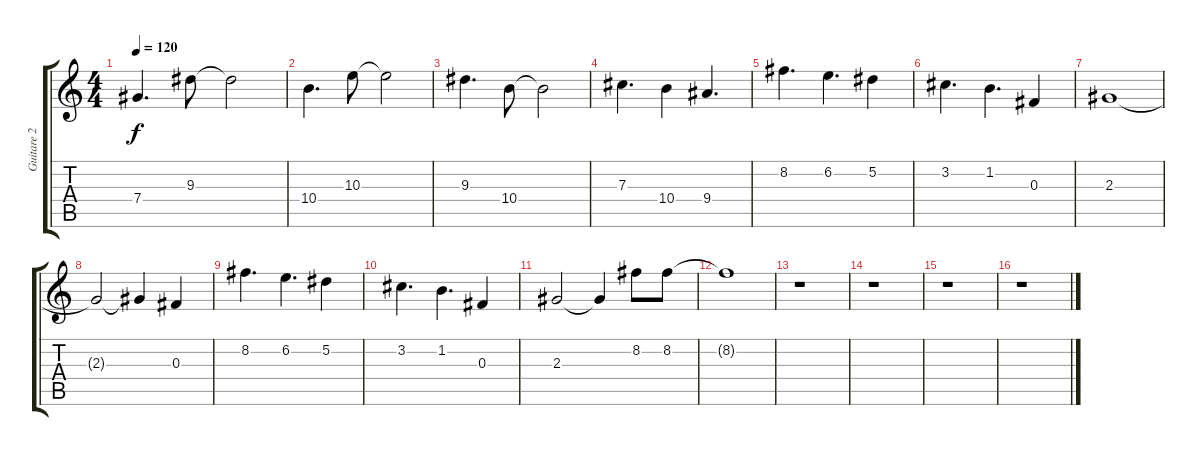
\track ("Guitare 2 - Tom" "Guitare 2 ") {instrument distortionguitar}
\staff {score tabs}
\tuning (Eb4 Bb3 Gb3 Db3 Ab2 Eb2) {hide}
\ts (4 4)
\tempo 120
\clef g2
\ks c
7.4.4{d dy f} 9.3.8 9.3{t}.2 |
10.4.4{d} 10.3.8 10.3{t}.2 |
9.3.4{d} 10.4.8 10.4{t}.2 |
7.3.4{d} 10.4.4 9.4.4{d} |
8.2.4{d} 6.2.4{d} 5.2.4 |
3.2.4{d} 1.2.4{d} 0.3.4 |
2.3.1 |
2.3{t}.2 2.3{t}.4 0.3.4 |
8.2.4{d} 6.2.4{d} 5.2.4 |
3.2.4{d} 1.2.4{d} 0.3.4 |
2.3.2 2.3{t}.4 8.2.8 8.2.8 |
8.2{t}.1 |
r.1 |
r.1 |
r.1 |
r.1
